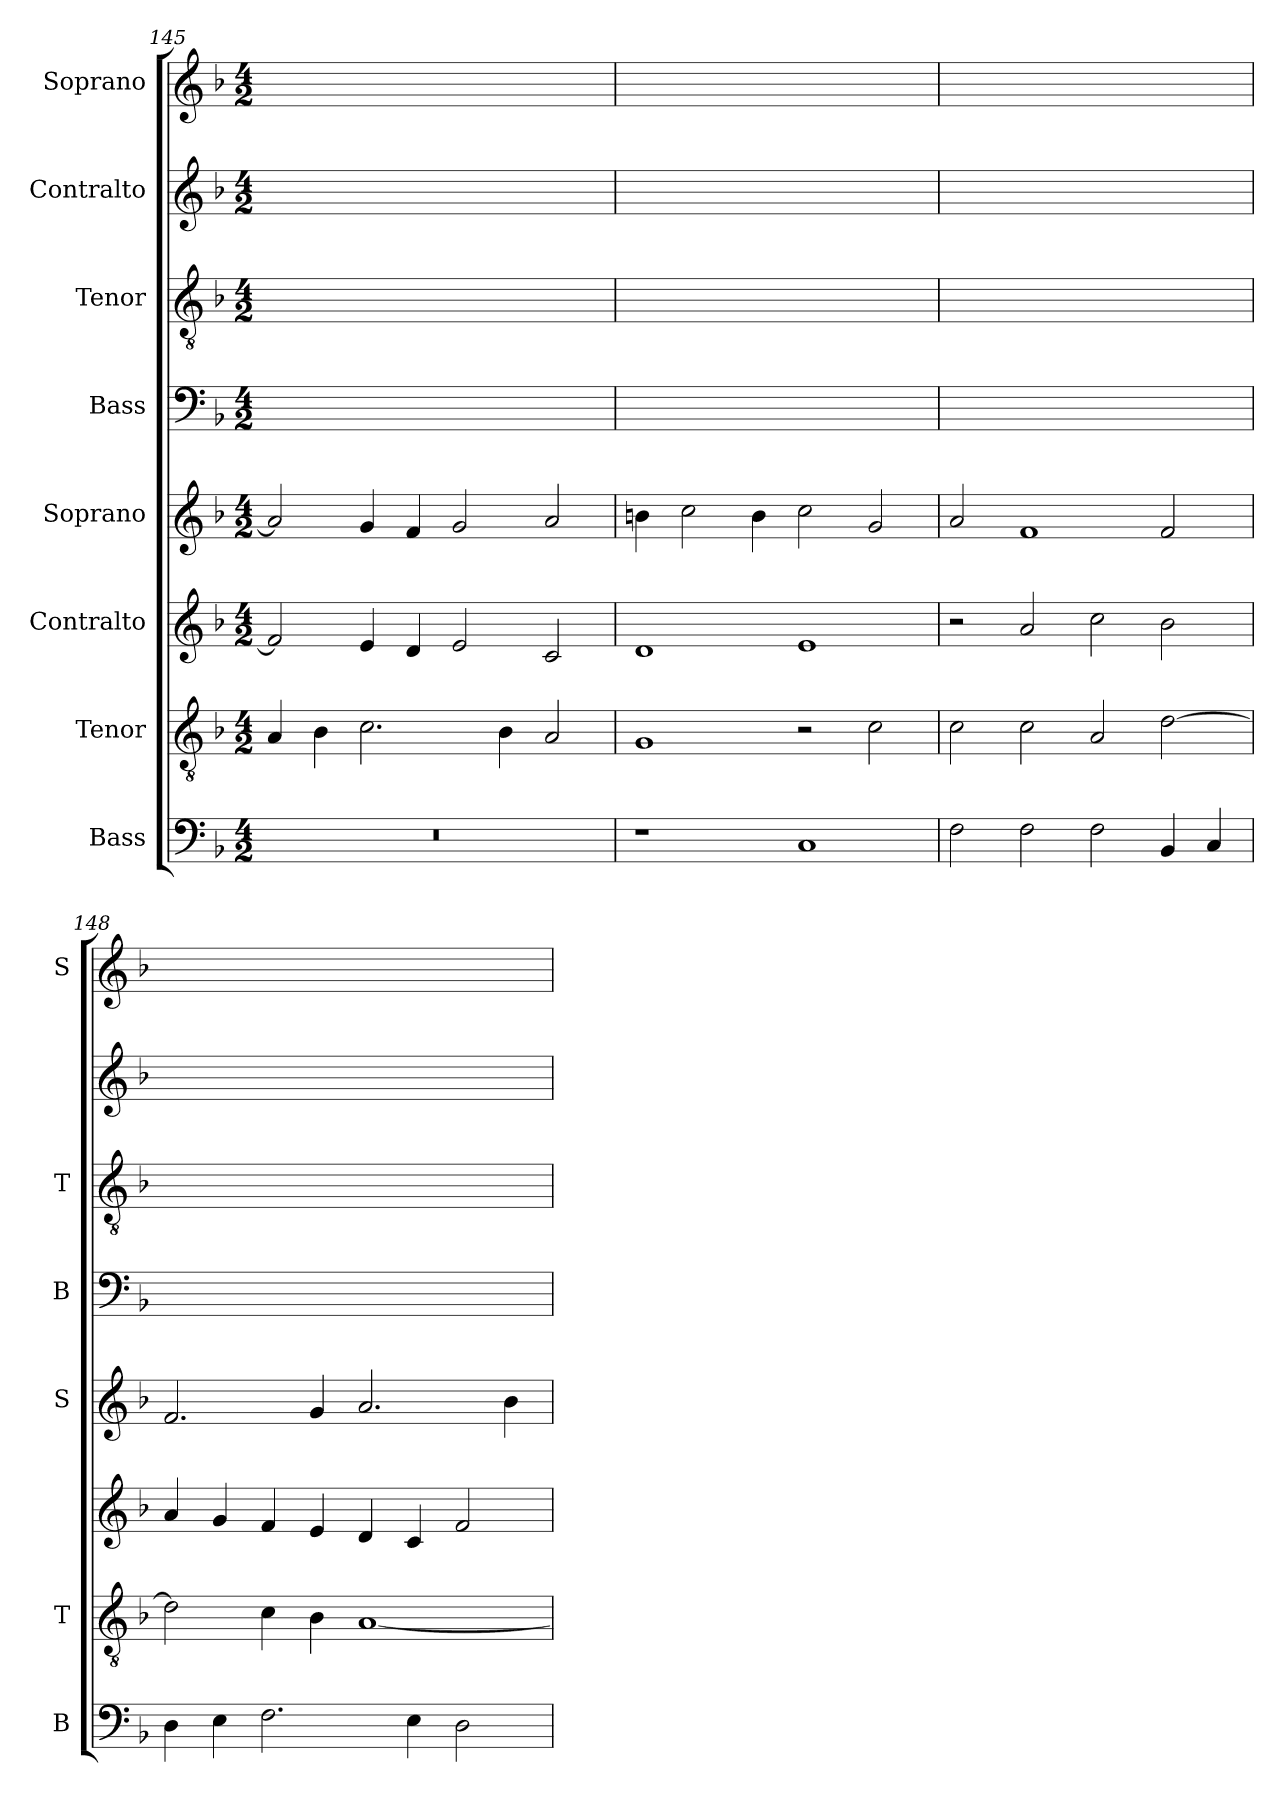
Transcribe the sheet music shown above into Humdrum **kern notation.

**kern	**kern	**kern	**kern	**kern	**kern	**kern	**kern
*part8	*part7	*part6	*part5	*part4	*part3	*part2	*part1
*staff8	*staff7	*staff6	*staff5	*staff4	*staff3	*staff2	*staff1
*I"Bass	*I"Tenor	*I"Contralto	*I"Soprano	*I"Bass	*I"Tenor	*I"Contralto	*I"Soprano
*I'B	*I'T	*	*I'S	*I'B	*I'T	*	*I'S
*clefF4	*clefGv2	*clefG2	*clefG2	*clefF4	*clefGv2	*clefG2	*clefG2
*k[b-]	*k[b-]	*k[b-]	*k[b-]	*k[b-]	*k[b-]	*k[b-]	*k[b-]
*F:ion	*F:ion	*F:ion	*F:ion	*F:ion	*F:ion	*F:ion	*F:ion
*M4/2	*M4/2	*M4/2	*M4/2	*M4/2	*M4/2	*M4/2	*M4/2
=145	=145	=145	=145	=145	=145	=145	=145
0r	4A	2f]	2a]	0ryy	0ryy	0ryy	0ryy
.	4B-	.	.	.	.	.	.
.	2.c	4e	4g	.	.	.	.
.	.	4d	4f	.	.	.	.
.	.	2e	2g	.	.	.	.
.	4B-	.	.	.	.	.	.
.	2A	2c	2a	.	.	.	.
=146	=146	=146	=146	=146	=146	=146	=146
1r	1G	1d	4bn	0ryy	0ryy	0ryy	0ryy
.	.	.	2cc	.	.	.	.
.	.	.	4b	.	.	.	.
1C	2r	1e	2cc	.	.	.	.
.	2c	.	2g	.	.	.	.
=147	=147	=147	=147	=147	=147	=147	=147
2F	2c	2r	2a	0ryy	0ryy	0ryy	0ryy
2F	2c	2a	1f	.	.	.	.
2F	2A	2cc	.	.	.	.	.
4BB-	[2d	2b-	2f	.	.	.	.
4C	.	.	.	.	.	.	.
=148	=148	=148	=148	=148	=148	=148	=148
4D	2d]	4a	2.f	0ryy	0ryy	0ryy	0ryy
4E	.	4g	.	.	.	.	.
2.F	4c	4f	.	.	.	.	.
.	4B-	4e	4g	.	.	.	.
.	[1A	4d	2.a	.	.	.	.
4E	.	4c	.	.	.	.	.
2D	.	2f	.	.	.	.	.
.	.	.	4b-	.	.	.	.
=	=	=	=	=	=	=	=
*-	*-	*-	*-	*-	*-	*-	*-
